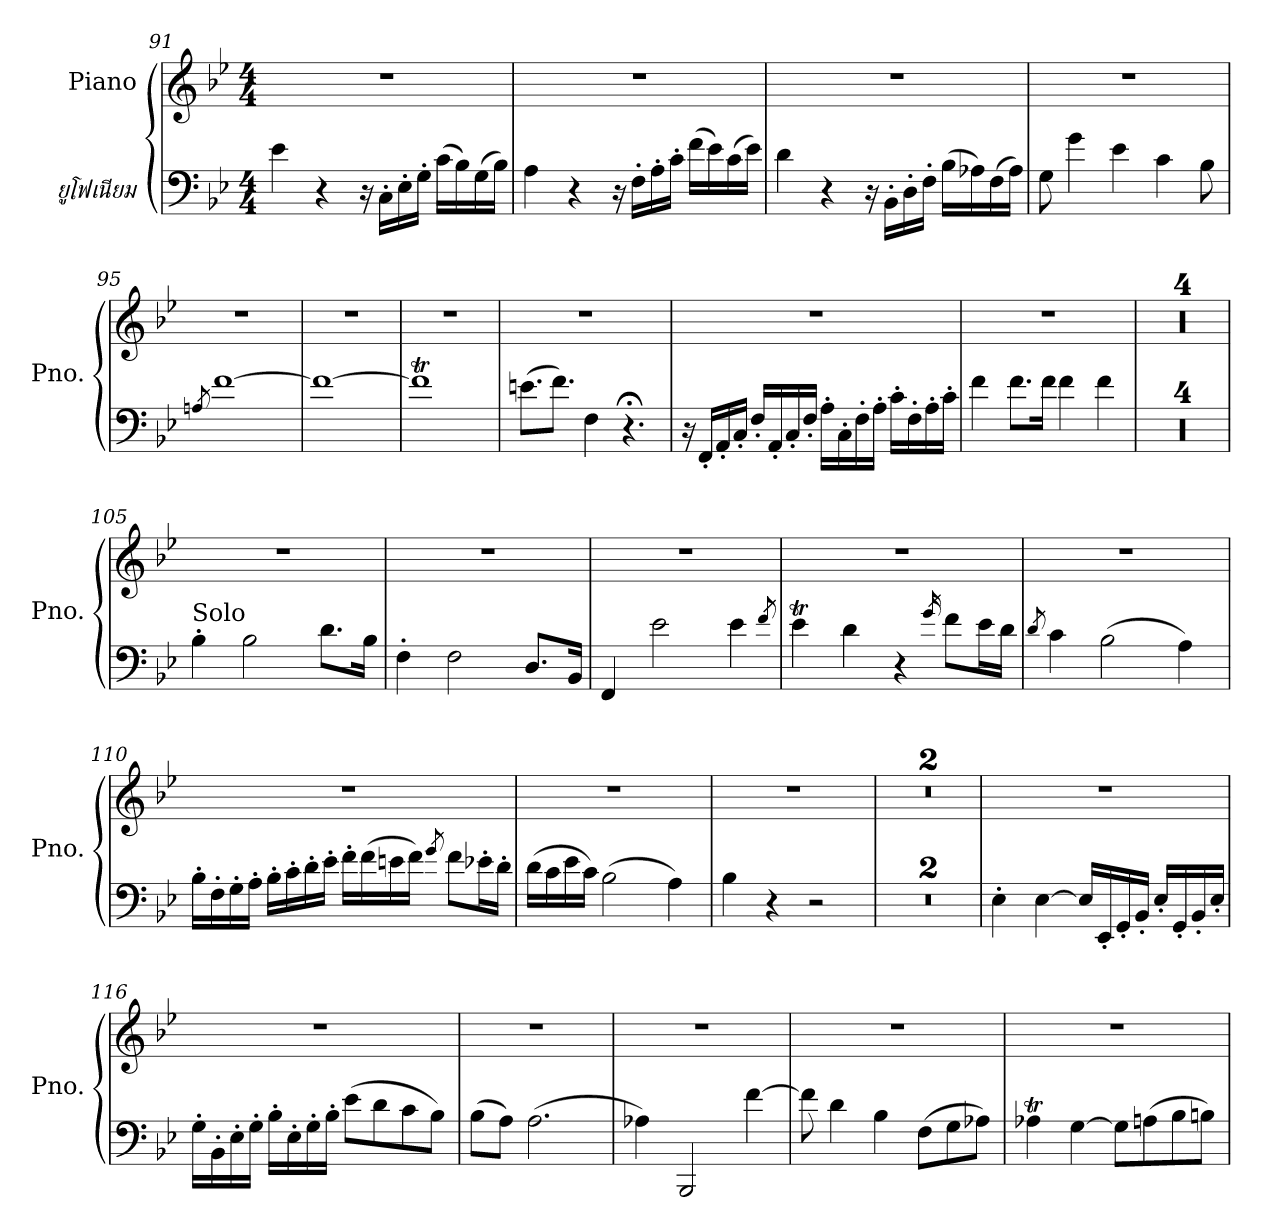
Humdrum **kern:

**kern	**kern
*part2	*part1
*staff2	*staff1
*I"ยูโฟเนียม	*I"Piano
*	*I'Pno.
*clefF4	*clefG2
*k[b-e-]	*k[b-e-]
*M4/4	*M4/4
=91	=91
4e-\	1r
4r	.
16r	.
16C'\LL	.
16E-'\	.
16G'\JJ	.
(>16c\LL	.
16B-\)	.
(>16G\	.
16B-\JJ)	.
!!LO:PB:g=z
=92	=92
4A\	1r
4r	.
16r	.
16F'\LL	.
16A'\	.
16c'\JJ	.
(>16f\LL	.
16e-\)	.
(>16c\	.
16e-\JJ)	.
=93	=93
4d\	1r
4r	.
16r	.
16BB-'\LL	.
16D'\	.
16F'\JJ	.
(>16B-\LL	.
16A-X\)	.
(>16F\	.
16A-\JJ)	.
=94	=94
8G\	1r
4g\	.
4e-\	.
4c\	.
8B-\	.
=95	=95
8qAn/	.
[1f	1r
=96	=96
1f_	1r
=97	=97
1fT]	1r
=98	=98
(>8.en\L	1r
8.f\J)	.
4F\	.
4.r;<	.
!!LO:LB:g=z
=99	=99
16r	1r
16FF'/LL	.
16AA'/	.
16C'/JJ	.
16F'/LL	.
16AA'/	.
16C'/	.
16F'/JJ	.
16A'\LL	.
16C'\	.
16F'\	.
16A'\JJ	.
16c'\LL	.
16F'\	.
16A'\	.
16c'\JJ	.
=100	=100
4f\	1r
8.f\L	.
16f\Jk	.
4f\	.
4f\	.
=101	=101
1r	1r
=102	=102
1r	1r
=103	=103
1r	1r
=104	=104
1r	1r
=105	=105
!LO:TX:a:t=Solo	!
4B-'\	1r
2B-\	.
8.d\L	.
16B-\Jk	.
=106	=106
4F'\	1r
2F\	.
8.D/L	.
16BB-/Jk	.
!!LO:LB:g=z
=107	=107
4FF/	1r
2e-\	.
4e-\	.
8qf/	.
=108	=108
4e-T\	1r
4d\	.
4r	.
16qg/	.
8f\L	.
16e-\L	.
16d\JJ	.
=109	=109
8qd/	.
4c\	1r
(>2B-\	.
4A\)	.
=110	=110
16B-'\LL	1r
16F'\	.
16G'\	.
16A'\JJ	.
16B-'\LL	.
16c'\	.
16d'\	.
16e-'\JJ	.
16f'\LL	.
(>16f\	.
16en\	.
16f\JJ)	.
8qg/	.
8f\L	.
16e-X'\L	.
16d'\JJ	.
!!LO:LB:g=z
=111	=111
(>16d\LL	1r
16c\	.
16e-\	.
16c\JJ)	.
(>2B-\	.
4A\)	.
=112	=112
4B-\	1r
4r	.
2r	.
=113	=113
1r	1r
=114	=114
1r	1r
=115	=115
4E-'\	1r
[4E-\	.
16E-/LL]	.
16EE-'/	.
16GG'/	.
16BB-'/JJ	.
16E-'/LL	.
16GG'/	.
16BB-'/	.
16E-'/JJ	.
=116	=116
16G'\LL	1r
16BB-'\	.
16E-'\	.
16G'\JJ	.
16B-'\LL	.
16E-'\	.
16G'\	.
16B-'\JJ	.
(>8e-\L	.
8d\	.
8c\	.
8B-\J)	.
!!LO:LB:g=z
=117	=117
(>8B-\L	1r
8A\J)	.
(>2.A\	.
=118	=118
4A-X\)	1r
2BBB-/	.
[4f\	.
=119	=119
8f\]	1r
4d\	.
4B-\	.
(>8F\L	.
8G\	.
8A-X\J)	.
=120	=120
4A-XT\	1r
[4G\	.
8G\L]	.
(>8An\	.
8B-\	.
8Bn\J)	.
=	=
*-	*-
